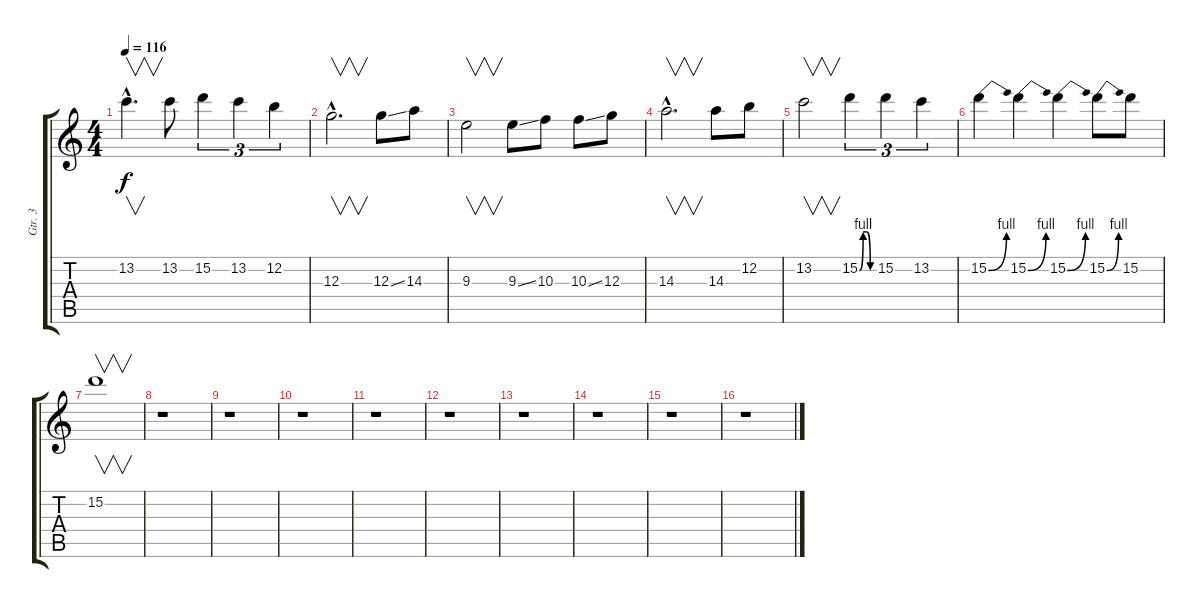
\track ("Gtr. 3" "Gtr. 3") {instrument overdrivenguitar}
\staff {score tabs}
\tuning (E4 B3 G3 D3 A2 E2) {hide}
\ts (4 4)
\tempo 116
\clef g2
\ks c
13.2{hac}.4{v d dy f} 13.2.8 15.2.4{tu (3 2)} 13.2.4{tu (3 2)} 12.2.4{tu (3 2)} |
12.3{hac}.2{v d} 12.3{ss}.8 14.3.8 |
9.3.2{v} 9.3{ss}.8 10.3.8 10.3{ss}.8 12.3.8 |
14.3{hac}.2{v d} 14.3.8 12.2.8 |
13.2.2{v} 15.2{be (custom 0 0 15 4 30 4 45 0 60 0)}.4{tu (3 2)} 15.2.4{tu (3 2)} 13.2.4{tu (3 2)} |
15.2{be (bend 0 0 60 4)}.4 15.2{be (bend 0 0 60 4)}.4 15.2{be (bend 0 0 60 4)}.4 15.2{be (bend 0 0 60 4)}.8 15.2.8 |
15.2.1{v} |
r.1 |
r.1 |
r.1 |
r.1 |
r.1 |
r.1 |
r.1 |
r.1 |
r.1
